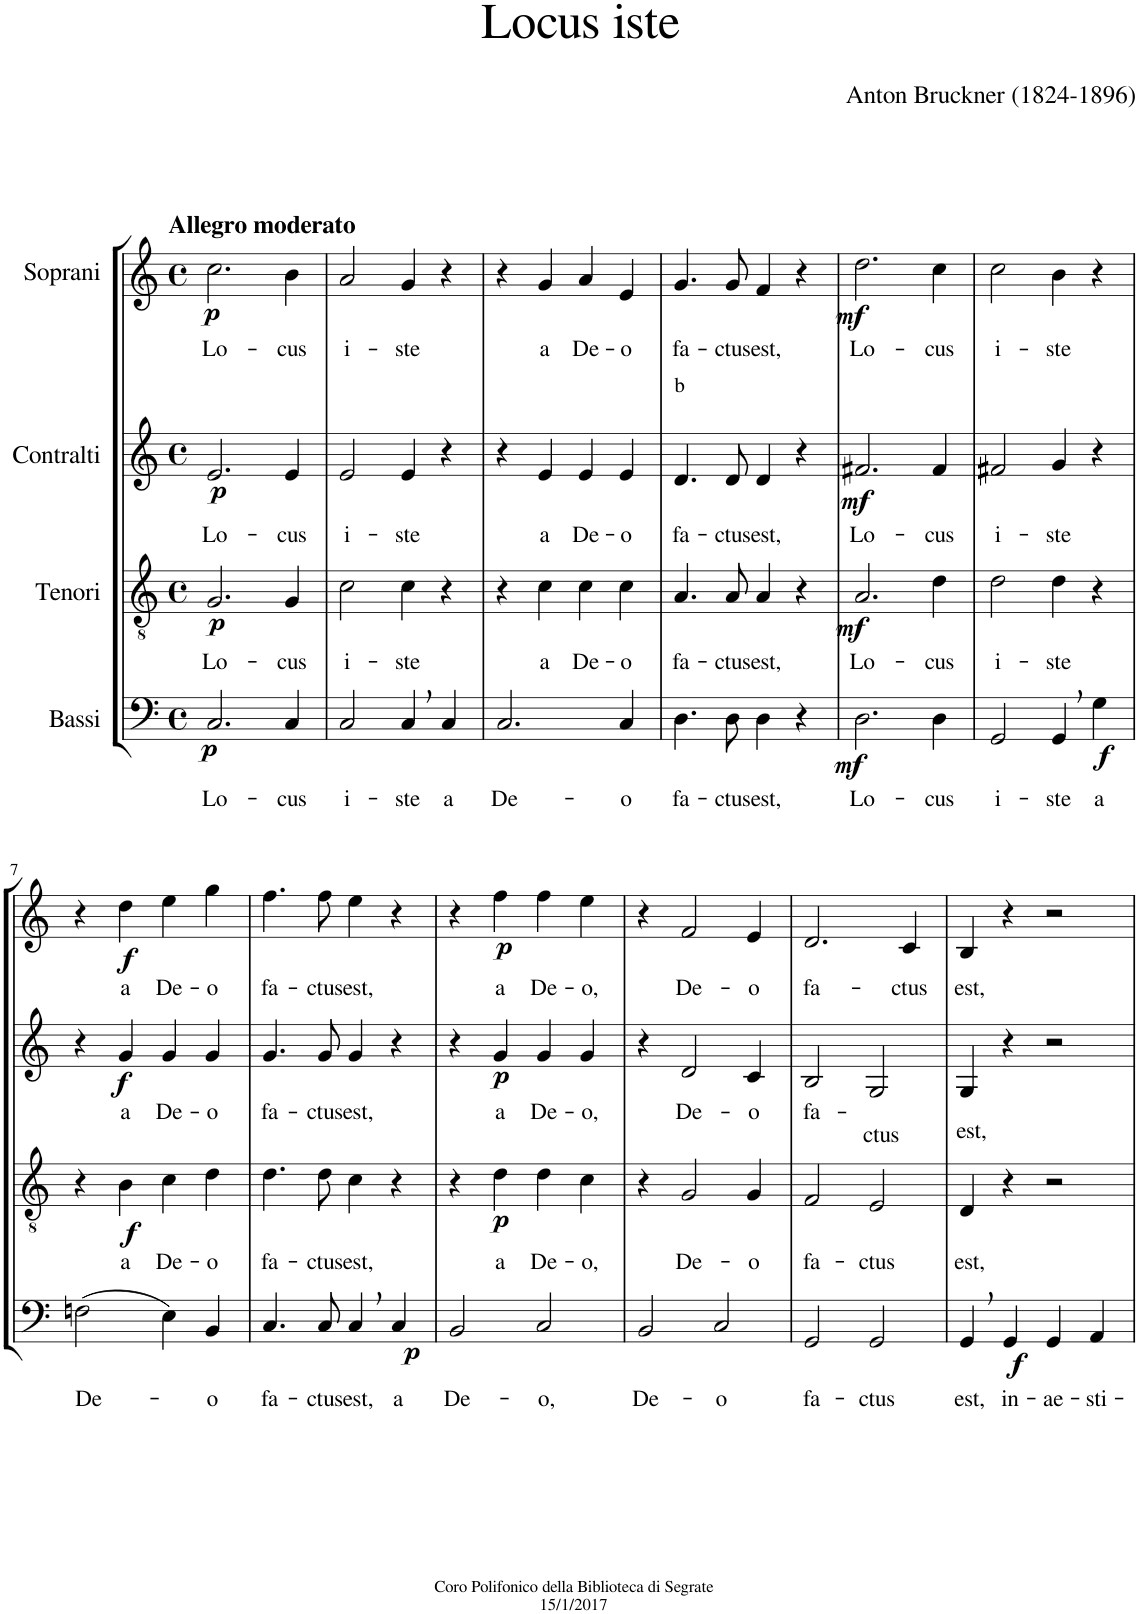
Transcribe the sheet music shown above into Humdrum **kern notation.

**kern	**text	**dynam	**kern	**text	**dynam	**kern	**text	**dynam	**kern	**text	**dynam
*part4	*part4	*part4	*part3	*part3	*part3	*part2	*part2	*part2	*part1	*part1	*part1
*staff4	*staff4	*staff4	*staff3	*staff3	*staff3	*staff2	*staff2	*staff2	*staff1	*staff1	*staff1
*I"Bassi	*	*	*I"Tenori	*	*	*I"Contralti	*	*	*I"Soprani	*	*
*clefF4	*	*	*clefGv2	*	*	*clefG2	*	*	*clefG2	*	*
*	*	*	*	*	*	*	*	*	*Trd1c2	*	*
*k[]	*	*	*k[]	*	*	*k[]	*	*	*k[]	*	*
*M4/4	*	*	*M4/4	*	*	*M4/4	*	*	*M4/4	*	*
*met(c)	*	*	*met(c)	*	*	*met(c)	*	*	*met(c)	*	*
=1	=1	=1	=1	=1	=1	=1	=1	=1	=1	=1	=1
!	!	!	!	!	!	!	!	!	!LO:TX:a:B:t=Allegro moderato	!	!
!	!LO:LY:b	!LO:DY:b	!	!LO:LY:b	!LO:DY:b	!	!LO:LY:b	!LO:DY:b	!	!LO:LY:b	!LO:DY:b
2.C/	Lo-	p	2.G/	Lo-	p	2.e/	Lo-	p	2.cc\	Lo-	p
!	!LO:LY:b	!	!	!LO:LY:b	!	!	!LO:LY:b	!	!	!LO:LY:b	!
4C/	-cus	.	4G/	-cus	.	4e/	-cus	.	4b\	-cus	.
=2	=2	=2	=2	=2	=2	=2	=2	=2	=2	=2	=2
!	!LO:LY:b	!	!	!LO:LY:b	!	!	!LO:LY:b	!	!	!LO:LY:b	!
2C/	i-	.	2c\	i-	.	2e/	i-	.	2a/	i-	.
!	!LO:LY:b	!	!	!LO:LY:b	!	!	!LO:LY:b	!	!	!LO:LY:b	!
4C,/	-ste	.	4c\	-ste	.	4e/	-ste	.	4g/	-ste	.
!	!LO:LY:b	!	!	!	!	!	!	!	!	!	!
4C/	a	.	4r	.	.	4r	.	.	4r	.	.
=3	=3	=3	=3	=3	=3	=3	=3	=3	=3	=3	=3
!	!LO:LY:b	!	!	!	!	!	!	!	!	!	!
2.C/	De-	.	4r	.	.	4r	.	.	4r	.	.
!	!	!	!	!LO:LY:b	!	!	!LO:LY:b	!	!	!LO:LY:b	!
.	.	.	4c\	a	.	4e/	a	.	4g/	a	.
!	!	!	!	!LO:LY:b	!	!	!LO:LY:b	!	!	!LO:LY:b	!
.	.	.	4c\	De-	.	4e/	De-	.	4a/	De-	.
!	!LO:LY:b	!	!	!LO:LY:b	!	!	!LO:LY:b	!	!	!LO:LY:b	!
4C/	-o	.	4c\	-o	.	4e/	-o	.	4e/	-o	.
=4	=4	=4	=4	=4	=4	=4	=4	=4	=4	=4	=4
!	!	!	!	!	!	!LO:TX:a:t=b	!	!	!	!	!
!	!LO:LY:b	!	!	!LO:LY:b	!	!	!LO:LY:b	!	!	!LO:LY:b	!
4.D\	fa-	.	4.A/	fa-	.	4.d/	fa-	.	4.g/	fa-	.
!	!LO:LY:b	!	!	!LO:LY:b	!	!	!LO:LY:b	!	!	!LO:LY:b	!
8D\	-ctus	.	8A/	-ctus	.	8d/	-ctus	.	8g/	-ctus	.
!	!LO:LY:b	!	!	!LO:LY:b	!	!	!LO:LY:b	!	!	!LO:LY:b	!
4D\	est,	.	4A/	est,	.	4d/	est,	.	4f/	est,	.
4r	.	.	4r	.	.	4r	.	.	4r	.	.
=5	=5	=5	=5	=5	=5	=5	=5	=5	=5	=5	=5
!	!LO:LY:b	!LO:DY:b	!	!LO:LY:b	!LO:DY:b	!	!LO:LY:b	!LO:DY:b	!	!LO:LY:b	!LO:DY:b
2.D\	Lo-	mf	2.A/	Lo-	mf	2.f#X/	Lo-	mf	2.dd\	Lo-	mf
!	!LO:LY:b	!	!	!LO:LY:b	!	!	!LO:LY:b	!	!	!LO:LY:b	!
4D\	-cus	.	4d\	-cus	.	4f#/	-cus	.	4cc\	-cus	.
=6	=6	=6	=6	=6	=6	=6	=6	=6	=6	=6	=6
!	!LO:LY:b	!	!	!LO:LY:b	!	!	!LO:LY:b	!	!	!LO:LY:b	!
2GG/	i-	.	2d\	i-	.	2f#X/	i-	.	2cc\	i-	.
!	!LO:LY:b	!	!	!LO:LY:b	!	!	!LO:LY:b	!	!	!LO:LY:b	!
4GG,/	-ste	.	4d\	-ste	.	4g/	-ste	.	4b\	-ste	.
!	!LO:LY:b	!LO:DY:b	!	!	!	!	!	!	!	!	!
4G\	a	f	4r	.	.	4r	.	.	4r	.	.
!!LO:LB:g=z
=7	=7	=7	=7	=7	=7	=7	=7	=7	=7	=7	=7
!	!LO:LY:b	!	!	!	!	!	!	!	!	!	!
(2Fn\	De-	.	4r	.	.	4r	.	.	4r	.	.
!	!	!	!	!LO:LY:b	!LO:DY:b	!	!LO:LY:b	!LO:DY:b	!	!LO:LY:b	!LO:DY:b
.	.	.	4B\	a	f	4g/	a	f	4dd\	a	f
!	!	!	!	!LO:LY:b	!	!	!LO:LY:b	!	!	!LO:LY:b	!
4E\)	.	.	4c\	De-	.	4g/	De-	.	4ee\	De-	.
!	!LO:LY:b	!	!	!LO:LY:b	!	!	!LO:LY:b	!	!	!LO:LY:b	!
4BB/	-o	.	4d\	-o	.	4g/	-o	.	4gg\	-o	.
=8	=8	=8	=8	=8	=8	=8	=8	=8	=8	=8	=8
!	!LO:LY:b	!	!	!LO:LY:b	!	!	!LO:LY:b	!	!	!LO:LY:b	!
4.C/	fa-	.	4.d\	fa-	.	4.g/	fa-	.	4.ff\	fa-	.
!	!LO:LY:b	!	!	!LO:LY:b	!	!	!LO:LY:b	!	!	!LO:LY:b	!
8C/	-ctus	.	8d\	-ctus	.	8g/	-ctus	.	8ff\	-ctus	.
!	!LO:LY:b	!	!	!LO:LY:b	!	!	!LO:LY:b	!	!	!LO:LY:b	!
4C,/	est,	.	4c\	est,	.	4g/	est,	.	4ee\	est,	.
!	!LO:LY:b	!LO:DY:b	!	!	!	!	!	!	!	!	!
4C/	a	p	4r	.	.	4r	.	.	4r	.	.
=9	=9	=9	=9	=9	=9	=9	=9	=9	=9	=9	=9
!	!LO:LY:b	!	!	!	!	!	!	!	!	!	!
2BB/	De-	.	4r	.	.	4r	.	.	4r	.	.
!	!	!	!	!LO:LY:b	!LO:DY:b	!	!LO:LY:b	!LO:DY:b	!	!LO:LY:b	!LO:DY:b
.	.	.	4d\	a	p	4g/	a	p	4ff\	a	p
!	!LO:LY:b	!	!	!LO:LY:b	!	!	!LO:LY:b	!	!	!LO:LY:b	!
2C/	-o,	.	4d\	De-	.	4g/	De-	.	4ff\	De-	.
!	!	!	!	!LO:LY:b	!	!	!LO:LY:b	!	!	!LO:LY:b	!
.	.	.	4c\	-o,	.	4g/	-o,	.	4ee\	-o,	.
=10	=10	=10	=10	=10	=10	=10	=10	=10	=10	=10	=10
!	!LO:LY:b	!	!	!	!	!	!	!	!	!	!
2BB/	De-	.	4r	.	.	4r	.	.	4r	.	.
!	!	!	!	!LO:LY:b	!	!	!LO:LY:b	!	!	!LO:LY:b	!
.	.	.	2G/	De-	.	2d/	De-	.	2f/	De-	.
!	!LO:LY:b	!	!	!	!	!	!	!	!	!	!
2C/	-o	.	.	.	.	.	.	.	.	.	.
!	!	!	!	!LO:LY:b	!	!	!LO:LY:b	!	!	!LO:LY:b	!
.	.	.	4G/	-o	.	4c/	-o	.	4e/	-o	.
=11	=11	=11	=11	=11	=11	=11	=11	=11	=11	=11	=11
!	!LO:LY:b	!	!	!LO:LY:b	!	!	!LO:LY:b	!	!	!LO:LY:b	!
2GG/	fa-	.	2F/	fa-	.	2B/	fa-	.	2.d/	fa-	.
!	!LO:LY:b	!	!	!LO:LY:b	!	!	!LO:LY:b	!	!	!	!
2GG/	-ctus	.	2E/	-ctus	.	2G/	-ctus	.	.	.	.
!	!	!	!	!	!	!	!	!	!	!LO:LY:b	!
.	.	.	.	.	.	.	.	.	4c/	-ctus	.
=12	=12	=12	=12	=12	=12	=12	=12	=12	=12	=12	=12
!	!LO:LY:b	!	!	!LO:LY:b	!	!	!LO:LY:b	!	!	!LO:LY:b	!
4GG,/	est,	.	4D/	est,	.	4G/	est,	.	4B/	est,	.
!	!LO:LY:b	!LO:DY:b	!	!	!	!	!	!	!	!	!
4GG/	in-	f	4r	.	.	4r	.	.	4r	.	.
!	!LO:LY:b	!	!	!	!	!	!	!	!	!	!
4GG/	-ae-	.	2r	.	.	2r	.	.	2r	.	.
!	!LO:LY:b	!	!	!	!	!	!	!	!	!	!
4AA/	-sti-	.	.	.	.	.	.	.	.	.	.
=	=	=	=	=	=	=	=	=	=	=	=
*-	*-	*-	*-	*-	*-	*-	*-	*-	*-	*-	*-
